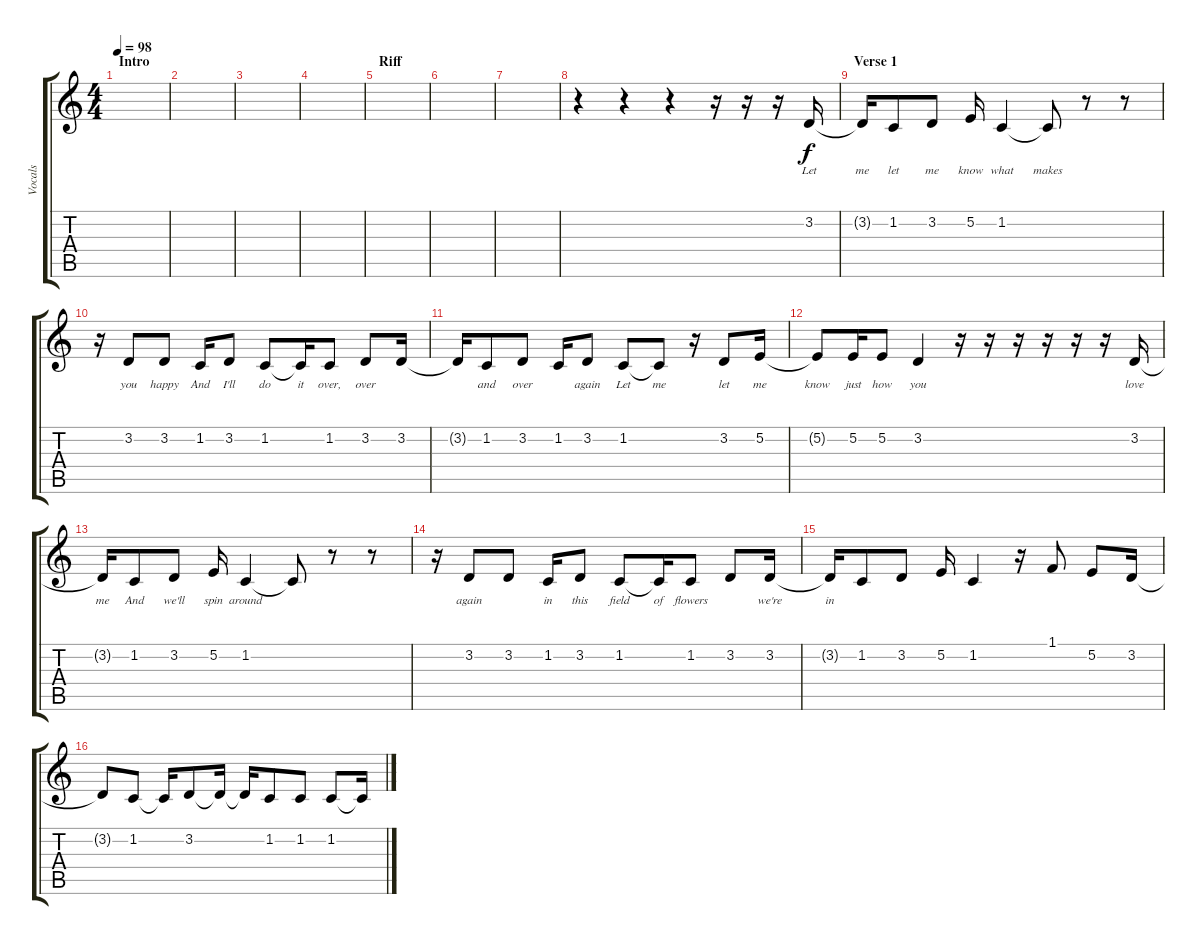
\track ("Vocals" "Vocals") {instrument voiceoohs}
\staff {score tabs}
\tuning (E4 B3 G3 D3 A2 E2) {hide}
\ts (4 4)
\section ("" "Intro")
\tempo 98
\clef g2
\ks c
|
|
|
|
\section ("" "Riff")
|
|
|
r.4 r.4 r.4 r.16 r.16 r.16 3.2.16{lyrics (0 "Let") lyrics (1 "") lyrics (2 "") lyrics (3 "") lyrics (4 "")} |
\section ("" "Verse 1")
3.2{t}.16{lyrics (0 "me") lyrics (1 "") lyrics (2 "") lyrics (3 "") lyrics (4 "")} 1.2.8{lyrics (0 "let") lyrics (1 "") lyrics (2 "") lyrics (3 "") lyrics (4 "")} 3.2.8{lyrics (0 "me") lyrics (1 "") lyrics (2 "") lyrics (3 "") lyrics (4 "")} 5.2.16{lyrics (0 "know") lyrics (1 "") lyrics (2 "") lyrics (3 "") lyrics (4 "")} 1.2.4{lyrics (0 "what") lyrics (1 "") lyrics (2 "") lyrics (3 "") lyrics (4 "")} 1.2{t}.8{lyrics (0 "makes") lyrics (1 "") lyrics (2 "") lyrics (3 "") lyrics (4 "")} r.8 r.8 |
r.16 3.2.8{lyrics (0 "you") lyrics (1 "") lyrics (2 "") lyrics (3 "") lyrics (4 "")} 3.2.8{lyrics (0 "happy") lyrics (1 "") lyrics (2 "") lyrics (3 "") lyrics (4 "")} 1.2.16{lyrics (0 "And") lyrics (1 "") lyrics (2 "") lyrics (3 "") lyrics (4 "")} 3.2.8{lyrics (0 "I'll") lyrics (1 "") lyrics (2 "") lyrics (3 "") lyrics (4 "")} 1.2.8{lyrics (0 "do") lyrics (1 "") lyrics (2 "") lyrics (3 "") lyrics (4 "")} 1.2{t}.16{lyrics (0 "it") lyrics (1 "") lyrics (2 "") lyrics (3 "") lyrics (4 "")} 1.2.8{lyrics (0 "over,") lyrics (1 "") lyrics (2 "") lyrics (3 "") lyrics (4 "")} 3.2.8{lyrics (0 "over") lyrics (1 "") lyrics (2 "") lyrics (3 "") lyrics (4 "")} 3.2.16{lyrics (0 "") lyrics (1 "") lyrics (2 "") lyrics (3 "") lyrics (4 "")} |
3.2{t}.16{lyrics (0 "") lyrics (1 "") lyrics (2 "") lyrics (3 "") lyrics (4 "")} 1.2.8{lyrics (0 "and") lyrics (1 "") lyrics (2 "") lyrics (3 "") lyrics (4 "")} 3.2.8{lyrics (0 "over") lyrics (1 "") lyrics (2 "") lyrics (3 "") lyrics (4 "")} 1.2.16{lyrics (0 "") lyrics (1 "") lyrics (2 "") lyrics (3 "") lyrics (4 "")} 3.2.8{lyrics (0 "again") lyrics (1 "") lyrics (2 "") lyrics (3 "") lyrics (4 "")} 1.2.8{lyrics (0 "Let") lyrics (1 "") lyrics (2 "") lyrics (3 "") lyrics (4 "")} 1.2{t}.8{lyrics (0 "me") lyrics (1 "") lyrics (2 "") lyrics (3 "") lyrics (4 "")} r.16 3.2.8{lyrics (0 "let") lyrics (1 "") lyrics (2 "") lyrics (3 "") lyrics (4 "")} 5.2.16{lyrics (0 "me") lyrics (1 "") lyrics (2 "") lyrics (3 "") lyrics (4 "")} |
5.2{t}.8{lyrics (0 "know") lyrics (1 "") lyrics (2 "") lyrics (3 "") lyrics (4 "")} 5.2.16{lyrics (0 "just") lyrics (1 "") lyrics (2 "") lyrics (3 "") lyrics (4 "")} 5.2.8{lyrics (0 "how") lyrics (1 "") lyrics (2 "") lyrics (3 "") lyrics (4 "")} 3.2.4{lyrics (0 "you") lyrics (1 "") lyrics (2 "") lyrics (3 "") lyrics (4 "")} r.16 r.16 r.16 r.16 r.16 r.16 3.2.16{lyrics (0 "love") lyrics (1 "") lyrics (2 "") lyrics (3 "") lyrics (4 "")} |
3.2{t}.16{lyrics (0 "me") lyrics (1 "") lyrics (2 "") lyrics (3 "") lyrics (4 "")} 1.2.8{lyrics (0 "And") lyrics (1 "") lyrics (2 "") lyrics (3 "") lyrics (4 "")} 3.2.8{lyrics (0 "we'll") lyrics (1 "") lyrics (2 "") lyrics (3 "") lyrics (4 "")} 5.2.16{lyrics (0 "spin") lyrics (1 "") lyrics (2 "") lyrics (3 "") lyrics (4 "")} 1.2.4{lyrics (0 "around") lyrics (1 "") lyrics (2 "") lyrics (3 "") lyrics (4 "")} 1.2{t}.8{lyrics (0 "") lyrics (1 "") lyrics (2 "") lyrics (3 "") lyrics (4 "")} r.8 r.8 |
r.16 3.2.8{lyrics (0 "again") lyrics (1 "") lyrics (2 "") lyrics (3 "") lyrics (4 "")} 3.2.8{lyrics (0 "") lyrics (1 "") lyrics (2 "") lyrics (3 "") lyrics (4 "")} 1.2.16{lyrics (0 "in") lyrics (1 "") lyrics (2 "") lyrics (3 "") lyrics (4 "")} 3.2.8{lyrics (0 "this") lyrics (1 "") lyrics (2 "") lyrics (3 "") lyrics (4 "")} 1.2.8{lyrics (0 "field") lyrics (1 "") lyrics (2 "") lyrics (3 "") lyrics (4 "")} 1.2{t}.16{lyrics (0 "of") lyrics (1 "") lyrics (2 "") lyrics (3 "") lyrics (4 "")} 1.2.8{lyrics (0 "flowers") lyrics (1 "") lyrics (2 "") lyrics (3 "") lyrics (4 "")} 3.2.8{lyrics (0 "") lyrics (1 "") lyrics (2 "") lyrics (3 "") lyrics (4 "")} 3.2.16{lyrics (0 "we're") lyrics (1 "") lyrics (2 "") lyrics (3 "") lyrics (4 "")} |
3.2{t}.16{lyrics (0 "in") lyrics (1 "") lyrics (2 "") lyrics (3 "") lyrics (4 "")} 1.2.8 3.2.8 5.2.16 1.2.4 r.16 1.1.8 5.2.8 3.2.16 |
3.2{t}.8 1.2.8 1.2{t}.16 3.2.8 3.2{t}.16 3.2{t}.16 1.2.8 1.2.8 1.2.8 1.2{t}.16
